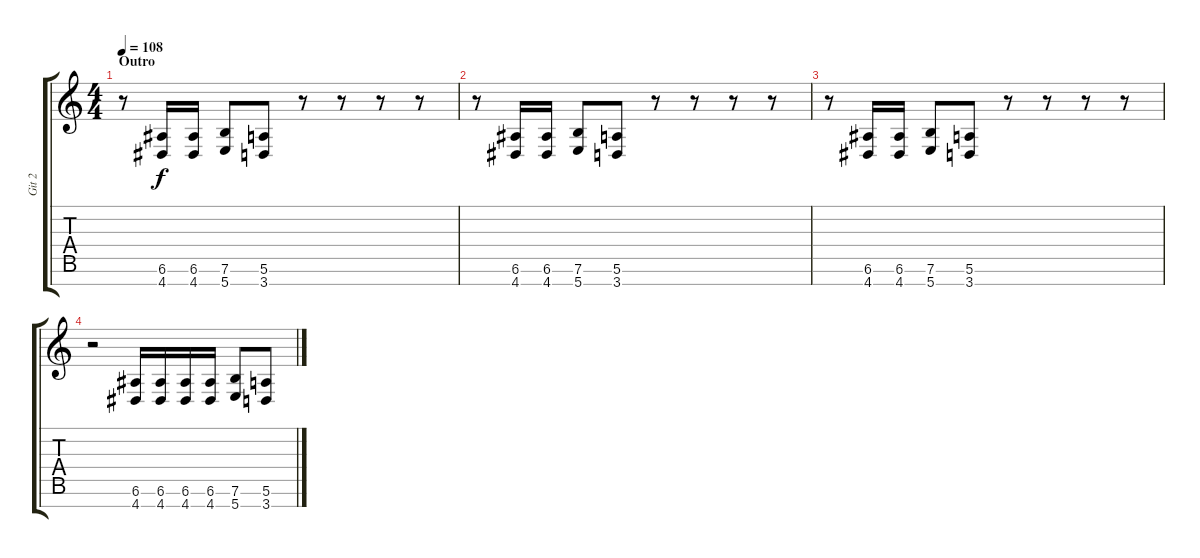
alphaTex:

\track ("Git 2" "Git 2") {instrument distortionguitar}
\staff {score tabs}
\tuning (E4 B3 G3 D3 A2 E2 B1) {hide}
\ts (4 4)
\section ("" "Outro")
\tempo 108
\clef g2
\ks c
r.8{dy f} (6.6 4.7).16 (6.6 4.7).16 (7.6 5.7).8 (5.6 3.7).8 r.8 r.8 r.8 r.8 |
r.8 (6.6 4.7).16 (6.6 4.7).16 (7.6 5.7).8 (5.6 3.7).8 r.8 r.8 r.8 r.8 |
r.8 (6.6 4.7).16 (6.6 4.7).16 (7.6 5.7).8 (5.6 3.7).8 r.8 r.8 r.8 r.8 |
r.2 (6.6 4.7).16 (6.6 4.7).16 (6.6 4.7).16 (6.6 4.7).16 (7.6 5.7).8 (5.6 3.7).8
